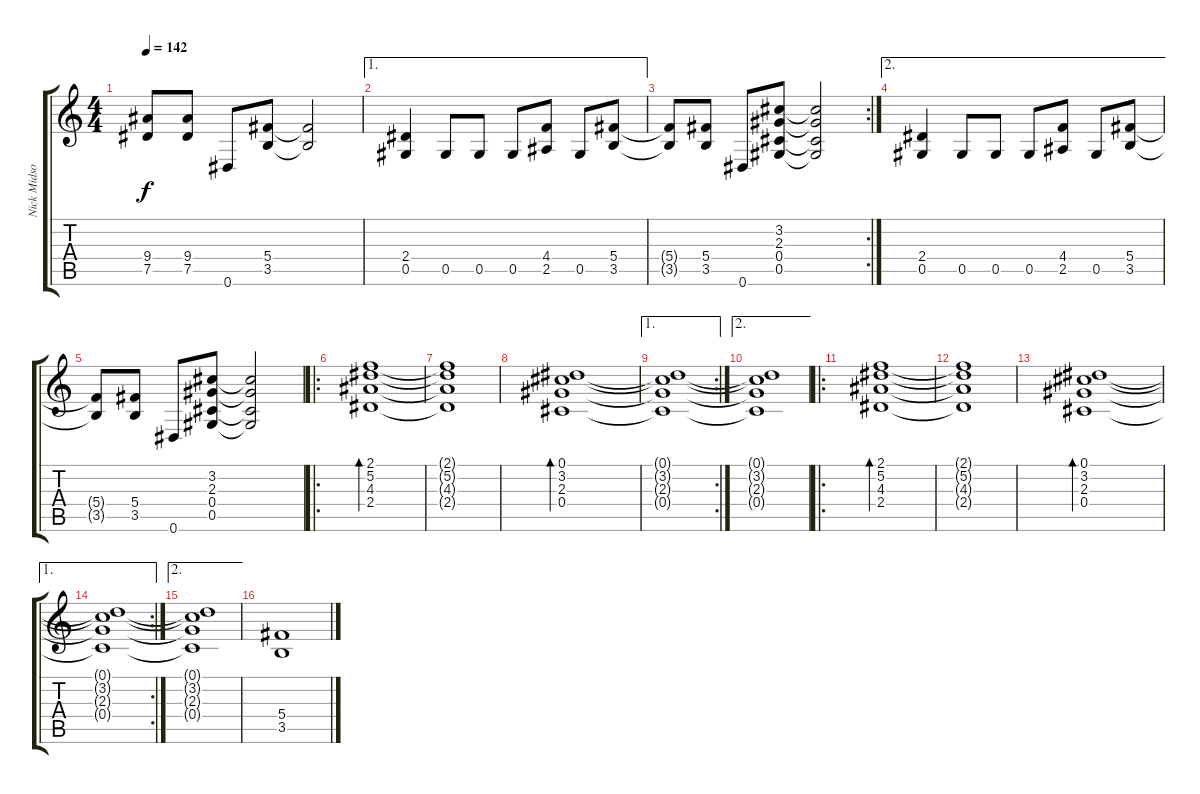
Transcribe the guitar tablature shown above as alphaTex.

\track ("Nick Midson" "Nick Midso") {instrument distortionguitar}
\staff {score tabs}
\tuning (Eb4 Bb3 Gb3 Db3 Ab2 Eb2) {hide}
\ts (4 4)
\tempo 142
\clef g2
\ks c
(9.4{t} 7.5{t}).8{dy f} (9.4 7.5).8 0.6.8 (5.4 3.5).8 (5.4{t} 3.5{t}).2 |
\ae 1
(2.4 0.5).4 0.5.8 0.5.8 0.5.8 (4.4 2.5).8 0.5.8 (5.4 3.5).8 |
\rc 2
(5.4{t} 3.5{t}).8 (5.4 3.5).8 0.6.8 (3.2 2.3 0.4 0.5).8 (3.2{t} 2.3{t} 0.4{t} 0.5{t}).2 |
\ae 2
(2.4 0.5).4 0.5.8 0.5.8 0.5.8 (4.4 2.5).8 0.5.8 (5.4 3.5).8 |
(5.4{t} 3.5{t}).8 (5.4 3.5).8 0.6.8 (3.2 2.3 0.4 0.5).8 (3.2{t} 2.3{t} 0.4{t} 0.5{t}).2 |
\ro
(2.1 5.2 4.3 2.4).1{bd 240 instrument acousticguitarsteel} |
(2.1{t} 5.2{t} 4.3{t} 2.4{t}).1 |
(0.1 3.2 2.3 0.4).1{bd 240} |
\ae 1
\rc 2
(0.1{t} 3.2{t} 2.3{t} 0.4{t}).1 |
\ae 2
(0.1{t} 3.2{t} 2.3{t} 0.4{t}).1 |
\ro
(2.1 5.2 4.3 2.4).1{bd 240} |
(2.1{t} 5.2{t} 4.3{t} 2.4{t}).1 |
(0.1 3.2 2.3 0.4).1{bd 240} |
\ae 1
\rc 2
(0.1{t} 3.2{t} 2.3{t} 0.4{t}).1 |
\ae 2
(0.1{t} 3.2{t} 2.3{t} 0.4{t}).1 |
(5.4 3.5).1{volume 16 instrument distortionguitar}
